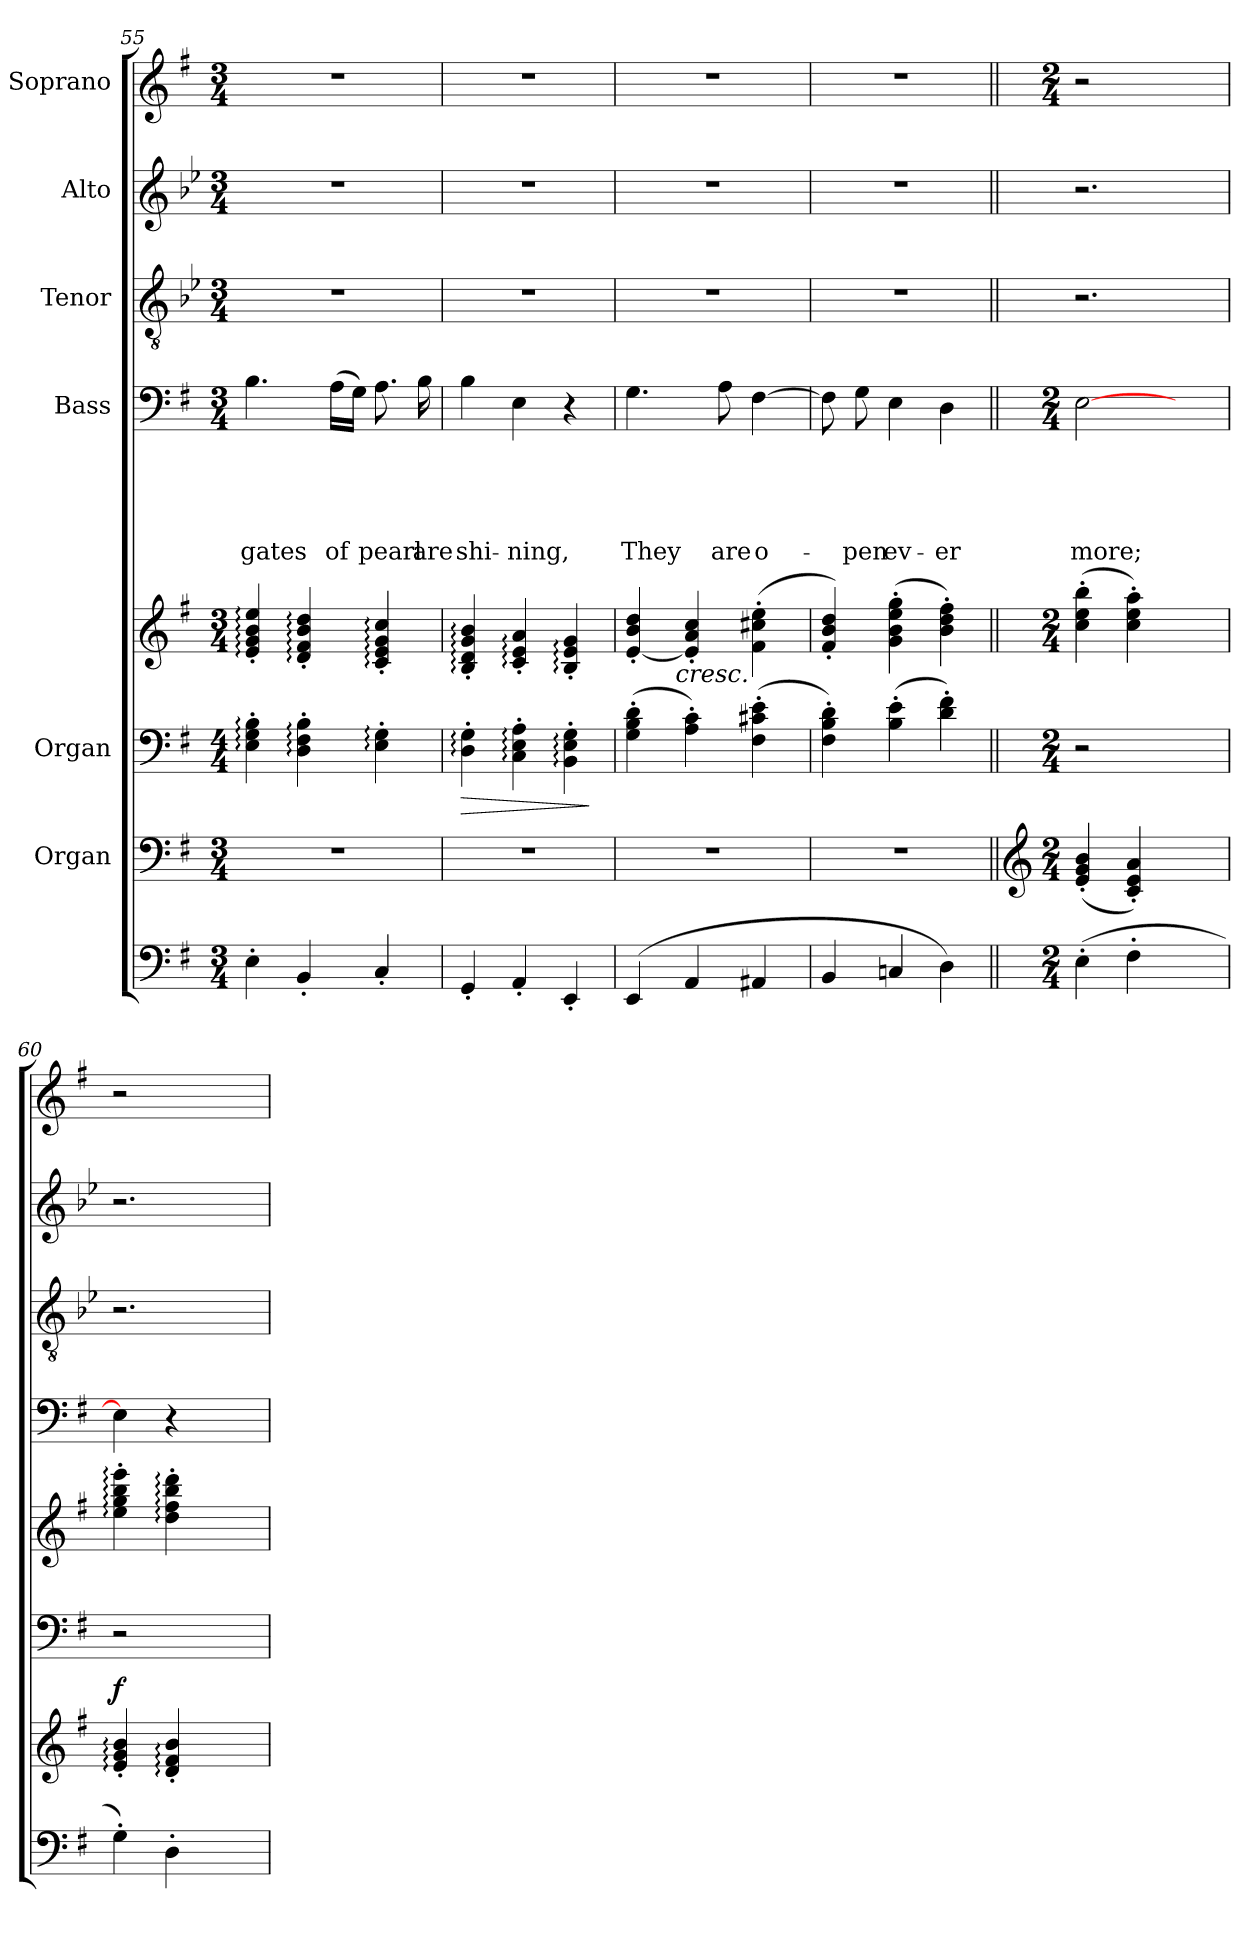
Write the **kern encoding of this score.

**kern	**kern	**dynam	**kern	**dynam	**kern	**kern	**text	**text	**text	**text	**text	**kern	**kern	**kern
*part8	*part7	*part7	*part6	*part6	*part5	*part4	*part4	*part4	*part4	*part4	*part4	*part3	*part2	*part1
*staff8	*staff7	*staff7	*staff6	*staff6	*staff5	*staff4	*staff4	*staff4	*staff4	*staff4	*staff4	*staff3	*staff2	*staff1
*	*I"Organ	*	*I"Organ	*	*	*I"Bass	*	*	*	*	*	*I"Tenor	*I"Alto	*I"Soprano
*clefF4	*clefF4	*	*clefF4	*	*clefG2	*clefF4	*	*	*	*	*	*clefGv2	*clefG2	*clefG2
*k[f#]	*k[f#]	*	*k[f#]	*	*k[f#]	*k[f#]	*	*	*	*	*	*k[b-e-]	*k[b-e-]	*k[f#]
*G:	*G:	*	*G:	*	*G:	*G:	*	*	*	*	*	*B-:	*B-:	*G:
*M3/4	*M3/4	*	*M4/4	*	*M3/4	*M3/4	*	*	*	*	*	*M3/4	*M3/4	*M3/4
=55	=55	=55	=55	=55	=55	=55	=55	=55	=55	=55	=55	=55	=55	=55
!	!	!	!	!	!	!	!	!	!	!	!LO:LY:b	!	!	!LO:N:vis=1
4E'>\	2.r	.	4E\:'> 4G\:'> 4B\:'>	.	4e/:'< 4g/:'< 4b/:'< 4ee/:'<	4.B\	.	.	.	.	gates	2.r	2.r	2.r
4BB'</	.	.	4D\:'> 4F#\:'> 4B\:'>	.	4d/:'< 4f#/:'< 4b/:'< 4dd/:'<	.	.	.	.	.	.	.	.	.
!	!	!	!	!	!	!	!	!	!	!	!LO:LY:b	!	!	!
.	.	.	.	.	.	(>16A\LL	.	.	.	.	of	.	.	.
.	.	.	.	.	.	16G\JJ)	.	.	.	.	.	.	.	.
!	!	!	!	!	!	!	!	!	!	!	!LO:LY:b	!	!	!
4C'</	.	.	4E\:'> 4G\:'>	.	4c/:'< 4e/:'< 4g/:'< 4cc/:'<	8.A\	.	.	.	.	pearl	.	.	.
!	!	!	!	!	!	!	!	!	!	!	!LO:LY:b	!	!	!
.	.	.	.	.	.	16B\	.	.	.	.	are	.	.	.
=56	=56	=56	=56	=56	=56	=56	=56	=56	=56	=56	=56	=56	=56	=56
!	!	!	!	!LO:HP:b	!	!	!	!	!	!	!LO:LY:b	!	!	!LO:N:vis=1
4GG'</	2.r	.	4D\:'> 4G\:'>	>	4B/:'< 4d/:'< 4g/:'< 4b/:'<	4B\	.	.	.	.	shi-	2.r	2.r	2.r
!	!	!	!	!	!	!	!	!	!	!	!LO:LY:b	!	!	!
4AA'</	.	.	4C\:'> 4E\:'> 4A\:'>	.	4c/:'< 4e/:'< 4a/:'<	4E\	.	.	.	.	-ning,	.	.	.
4EE'</	.	.	4BB\:'> 4E\:'> 4G\:'>	.	4B/:'< 4e/:'< 4g/:'<	4r	.	.	.	.	.	.	.	.
.	.	.	.	]	.	.	.	.	.	.	.	.	.	.
=57	=57	=57	=57	=57	=57	=57	=57	=57	=57	=57	=57	=57	=57	=57
!	!	!	!	!	!	!	!	!	!	!	!LO:LY:b	!	!	!LO:N:vis=1
*	*	*	*^	*	*	*	*	*	*	*	*	*	*	*
(4EE/	2.r	.	(>4G\'> 4B\'> 4d\'>	8...ryy	.	[<4e/'< 4b/'< 4dd/'<	4.G\	.	.	.	.	They	2.r	2.r	2.r
!	!	!	!	!LO:TX:a:i:t=cresc.	!	!	!	!	!	!	!	!	!	!	!
.	.	.	.	2ryy	.	.	.	.	.	.	.	.	.	.	.
4AA/	.	.	4A\'> 4c\'>)	.	.	4e/]'< 4a/'< 4cc/'<	.	.	.	.	.	.	.	.	.
!	!	!	!	!	!	!	!	!	!	!	!	!LO:LY:b	!	!	!
.	.	.	.	.	.	.	8A\	.	.	.	.	are	.	.	.
!	!	!	!	!	!	!	!	!	!	!	!	!LO:LY:b	!	!	!
4AA#X/	.	.	(>4F#\'> 4c#X\'> 4e\'>	.	.	(>4f#\'> 4cc#X\'> 4ee\'>	[>4F#\	.	.	.	.	o-	.	.	.
.	.	.	.	64ryy	.	.	.	.	.	.	.	.	.	.	.
=58	=58	=58	=58	=58	=58	=58	=58	=58	=58	=58	=58	=58	=58	=58	=58
!	!	!	!	!	!	!	!	!	!	!	!	!	!	!	!LO:N:vis=1
*	*	*	*v	*v	*	*	*	*	*	*	*	*	*	*	*
4BB/	2.r	.	4F#\'> 4B\'> 4d\'>)	.	4f#/'< 4b/'< 4dd/'<)	8F#\]	.	.	.	.	.	2.r	2.r	2.r
!	!	!	!	!	!	!	!	!	!	!	!LO:LY:b	!	!	!
.	.	.	.	.	.	8G\	.	.	.	.	-pen	.	.	.
!	!	!	!	!	!	!	!	!	!	!	!LO:LY:b	!	!	!
4Cn/	.	.	(>4B\'> 4e\'>	.	(>4g\'> 4b\'> 4ee\'> 4gg\'>	4E\	.	.	.	.	ev-	.	.	.
!	!	!	!	!	!	!	!	!	!	!	!LO:LY:b	!	!	!
4D\)	.	.	4d\'> 4f#\'>)	.	4b\'> 4dd\'> 4ff#\'>)	4D\	.	.	.	.	-er	.	.	.
!!LO:PB:g=z
=59||	=59||	=59||	=59||	=59||	=59||	=59||	=59||	=59||	=59||	=59||	=59||	=59||	=59||	=59||
*	*clefG2	*	*	*	*	*	*	*	*	*	*	*	*	*
*M2/4	*M2/4	*	*M2/4	*	*M2/4	*M2/4	*	*	*	*	*	*	*	*M2/4
!	!	!	!	!	!	!	!	!	!	!	!LO:LY:b	!	!	!
(>4E'>\	(<4e/'< 4g/'< 4b/'<	.	2r	.	(>4cc\'> 4ee\'> 4bb\'>	[>2E\	.	.	.	.	more;	2.r	2.r	2r
4F#'>\	4c/'< 4e/'< 4a/'<)	.	.	.	4cc\'> 4ee\'> 4aa\'>)	.	.	.	.	.	.	.	.	.
4ryy	4ryy	.	4ryy	.	4ryy	4ryy	.	.	.	.	.	.	.	4ryy
=60	=60	=60	=60	=60	=60	=60	=60	=60	=60	=60	=60	=60	=60	=60
!	!	!LO:DY:a	!	!	!	!	!	!	!	!	!	!	!	!
4G'>\)	4e/:'< 4g/:'< 4b/:'<	f	2r	.	4ee\:'> 4gg\:'> 4bb\:'> 4eee\:'>	4E\]	.	.	.	.	.	2.r	2.r	2r
4D'>\	4d/:'< 4f#/:'< 4b/:'<	.	.	.	4dd\:'> 4ff#\:'> 4bb\:'> 4ddd\:'>	4r	.	.	.	.	.	.	.	.
4ryy	4ryy	.	4ryy	.	4ryy	4ryy	.	.	.	.	.	.	.	4ryy
=	=	=	=	=	=	=	=	=	=	=	=	=	=	=
*-	*-	*-	*-	*-	*-	*-	*-	*-	*-	*-	*-	*-	*-	*-
